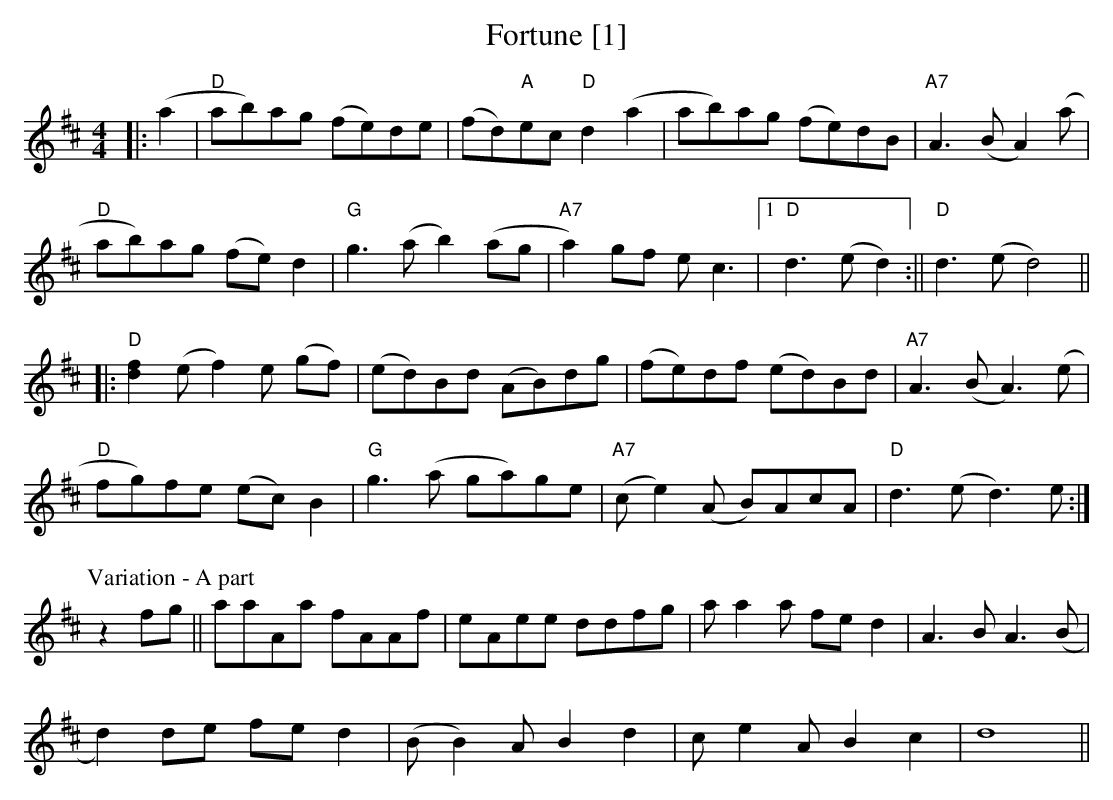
X:1
T:Fortune [1]
M:4/4
L:1/8
K:D
|:(a2|"D"a-b)ag (fe)de|(fd)"A"ec "D"d2(a2|a-b)ag (fe)dB|"A7"A3(B A2)(a|
"D"a-b)ag (fe)d2|"G"g3(a b2)(ag|"A7"a2)gf ec3|1 "D"d3(e d2):||"D"d3(e d4)||
|:"D"[d2f2](e f2)e (gf) | (ed)Bd (AB)dg | (fe)df (ed)Bd|"A7"A3(B A3)(e|
"D"fg)fe (ec)B2|"G"g3(a ga)ge|"A7"(ce2)(A B)AcA|"D"d3(e d3)e:|
P:Variation - A part
z2 fg||aaAa fAAf | eAee ddfg | aa2a fed2 | A3B A3(B|
d2) de fe d2| (BB2)A B2d2 | ce2A B2c2| d8||
